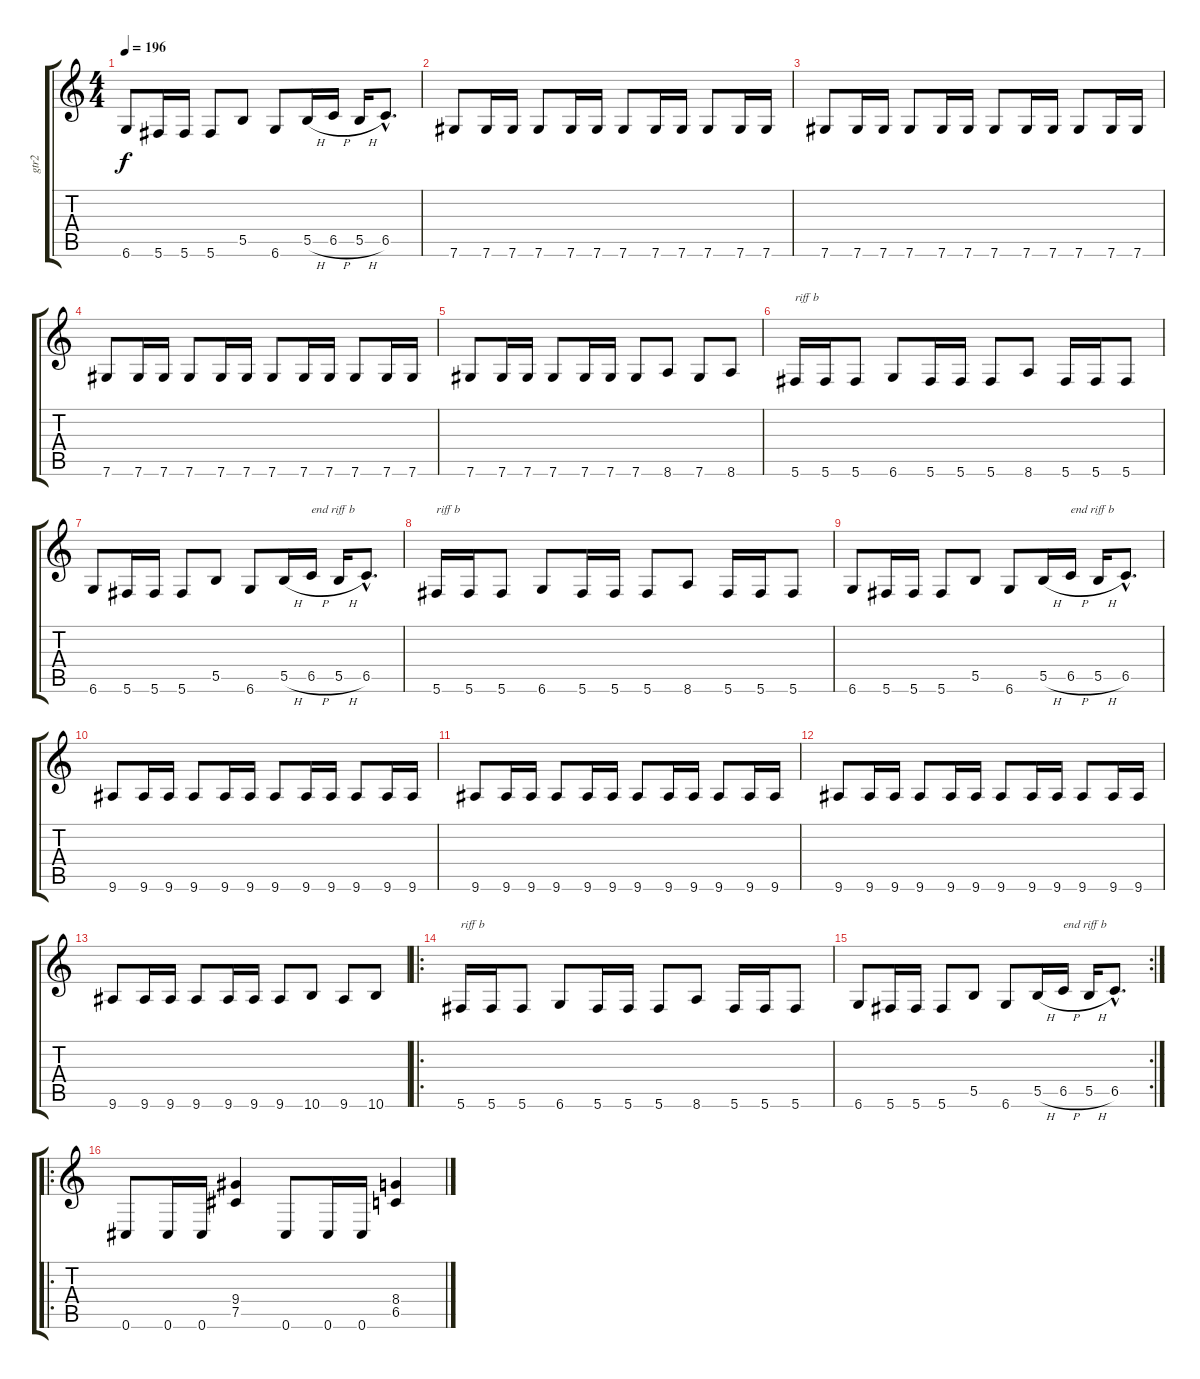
\track ("gtr2" "gtr2") {instrument distortionguitar}
\staff {score tabs}
\tuning (Db4 Ab3 E3 B2 Gb2 Db2) {hide}
\ts (4 4)
\tempo 196
\clef g2
\ks c
6.6.8{dy f} 5.6.16 5.6.16 5.6.8 5.5.8 6.6.8 5.5{h}.16 6.5{h}.16 5.5{h}.16 6.5{hac}.8{d} |
7.6.8 7.6.16 7.6.16 7.6.8 7.6.16 7.6.16 7.6.8 7.6.16 7.6.16 7.6.8 7.6.16 7.6.16 |
7.6.8 7.6.16 7.6.16 7.6.8 7.6.16 7.6.16 7.6.8 7.6.16 7.6.16 7.6.8 7.6.16 7.6.16 |
7.6.8 7.6.16 7.6.16 7.6.8 7.6.16 7.6.16 7.6.8 7.6.16 7.6.16 7.6.8 7.6.16 7.6.16 |
7.6.8 7.6.16 7.6.16 7.6.8 7.6.16 7.6.16 7.6.8 8.6.8 7.6.8 8.6.8 |
5.6.16{txt "riff b"} 5.6.16 5.6.8 6.6.8 5.6.16 5.6.16 5.6.8 8.6.8 5.6.16 5.6.16 5.6.8 |
6.6.8 5.6.16 5.6.16 5.6.8 5.5.8 6.6.8 5.5{h}.16 6.5{h}.16{txt "end riff b"} 5.5{h}.16 6.5{hac}.8{d} |
5.6.16{txt "riff b"} 5.6.16 5.6.8 6.6.8 5.6.16 5.6.16 5.6.8 8.6.8 5.6.16 5.6.16 5.6.8 |
6.6.8 5.6.16 5.6.16 5.6.8 5.5.8 6.6.8 5.5{h}.16 6.5{h}.16{txt "end riff b"} 5.5{h}.16 6.5{hac}.8{d} |
9.6.8 9.6.16 9.6.16 9.6.8 9.6.16 9.6.16 9.6.8 9.6.16 9.6.16 9.6.8 9.6.16 9.6.16 |
9.6.8 9.6.16 9.6.16 9.6.8 9.6.16 9.6.16 9.6.8 9.6.16 9.6.16 9.6.8 9.6.16 9.6.16 |
9.6.8 9.6.16 9.6.16 9.6.8 9.6.16 9.6.16 9.6.8 9.6.16 9.6.16 9.6.8 9.6.16 9.6.16 |
9.6.8 9.6.16 9.6.16 9.6.8 9.6.16 9.6.16 9.6.8 10.6.8 9.6.8 10.6.8 |
\ro
5.6.16{txt "riff b"} 5.6.16 5.6.8 6.6.8 5.6.16 5.6.16 5.6.8 8.6.8 5.6.16 5.6.16 5.6.8 |
\rc 2
6.6.8 5.6.16 5.6.16 5.6.8 5.5.8 6.6.8 5.5{h}.16 6.5{h}.16{txt "end riff b"} 5.5{h}.16 6.5{hac}.8{d} |
\ro
0.6.8 0.6.16 0.6.16 (9.4 7.5).4 0.6.8 0.6.16 0.6.16 (8.4 6.5).4
